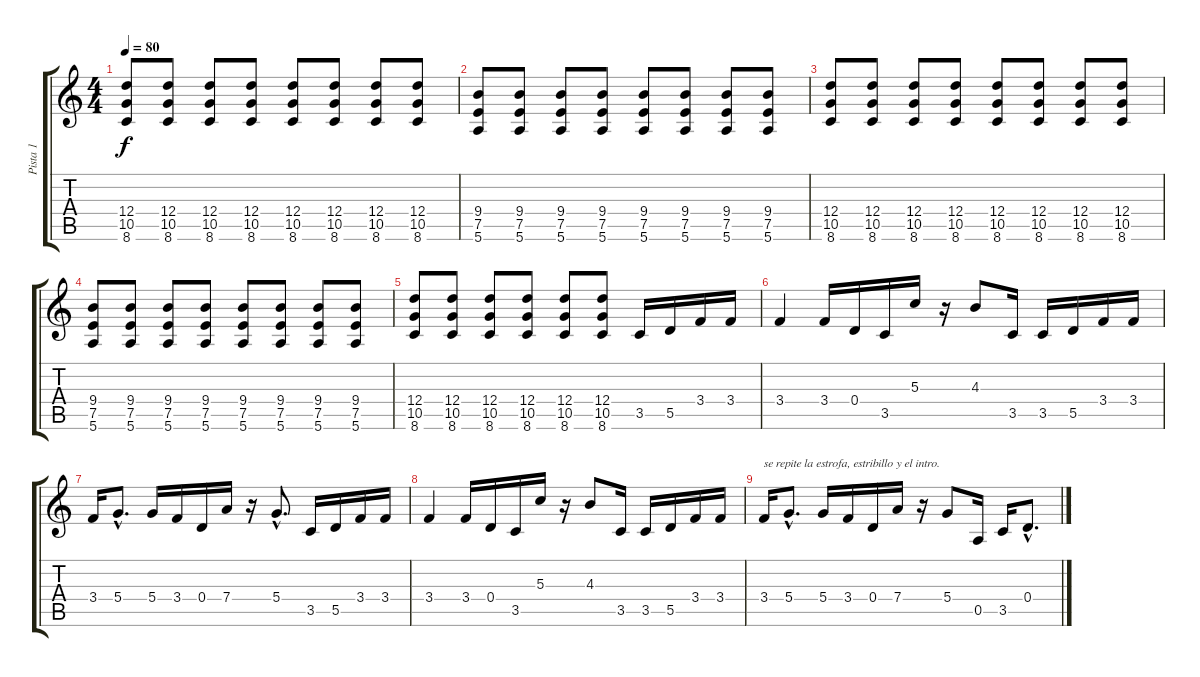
\track ("Pista 1" "Pista 1") {instrument electricguitarclean}
\staff {score tabs}
\tuning (E4 B3 G3 D3 A2 E2) {hide}
\ts (4 4)
\tempo 80
\clef g2
\ks c
(12.4 10.5 8.6).8{dy f} (12.4 10.5 8.6).8 (12.4 10.5 8.6).8 (12.4 10.5 8.6).8 (12.4 10.5 8.6).8 (12.4 10.5 8.6).8 (12.4 10.5 8.6).8 (12.4 10.5 8.6).8 |
(9.4 7.5 5.6).8 (9.4 7.5 5.6).8 (9.4 7.5 5.6).8 (9.4 7.5 5.6).8 (9.4 7.5 5.6).8 (9.4 7.5 5.6).8 (9.4 7.5 5.6).8 (9.4 7.5 5.6).8 |
(12.4 10.5 8.6).8 (12.4 10.5 8.6).8 (12.4 10.5 8.6).8 (12.4 10.5 8.6).8 (12.4 10.5 8.6).8 (12.4 10.5 8.6).8 (12.4 10.5 8.6).8 (12.4 10.5 8.6).8 |
(9.4 7.5 5.6).8 (9.4 7.5 5.6).8 (9.4 7.5 5.6).8 (9.4 7.5 5.6).8 (9.4 7.5 5.6).8 (9.4 7.5 5.6).8 (9.4 7.5 5.6).8 (9.4 7.5 5.6).8 |
(12.4 10.5 8.6).8 (12.4 10.5 8.6).8 (12.4 10.5 8.6).8 (12.4 10.5 8.6).8 (12.4 10.5 8.6).8 (12.4 10.5 8.6).8 3.5.16 5.5.16 3.4.16 3.4.16 |
3.4.4 3.4.16 0.4.16 3.5.16 5.3.16 r.16 4.3.8 3.5.16 3.5.16 5.5.16 3.4.16 3.4.16 |
3.4.16 5.4{hac}.8{d} 5.4.16 3.4.16 0.4.16 7.4.16 r.16 5.4{hac}.8{d} 3.5.16 5.5.16 3.4.16 3.4.16 |
3.4.4 3.4.16 0.4.16 3.5.16 5.3.16 r.16 4.3.8 3.5.16 3.5.16 5.5.16 3.4.16 3.4.16 |
3.4.16{txt "se repite la estrofa, estribillo y el intro."} 5.4{hac}.8{d} 5.4.16 3.4.16 0.4.16 7.4.16 r.16 5.4.8 0.5.16 3.5.16 0.4{hac}.8{d}
